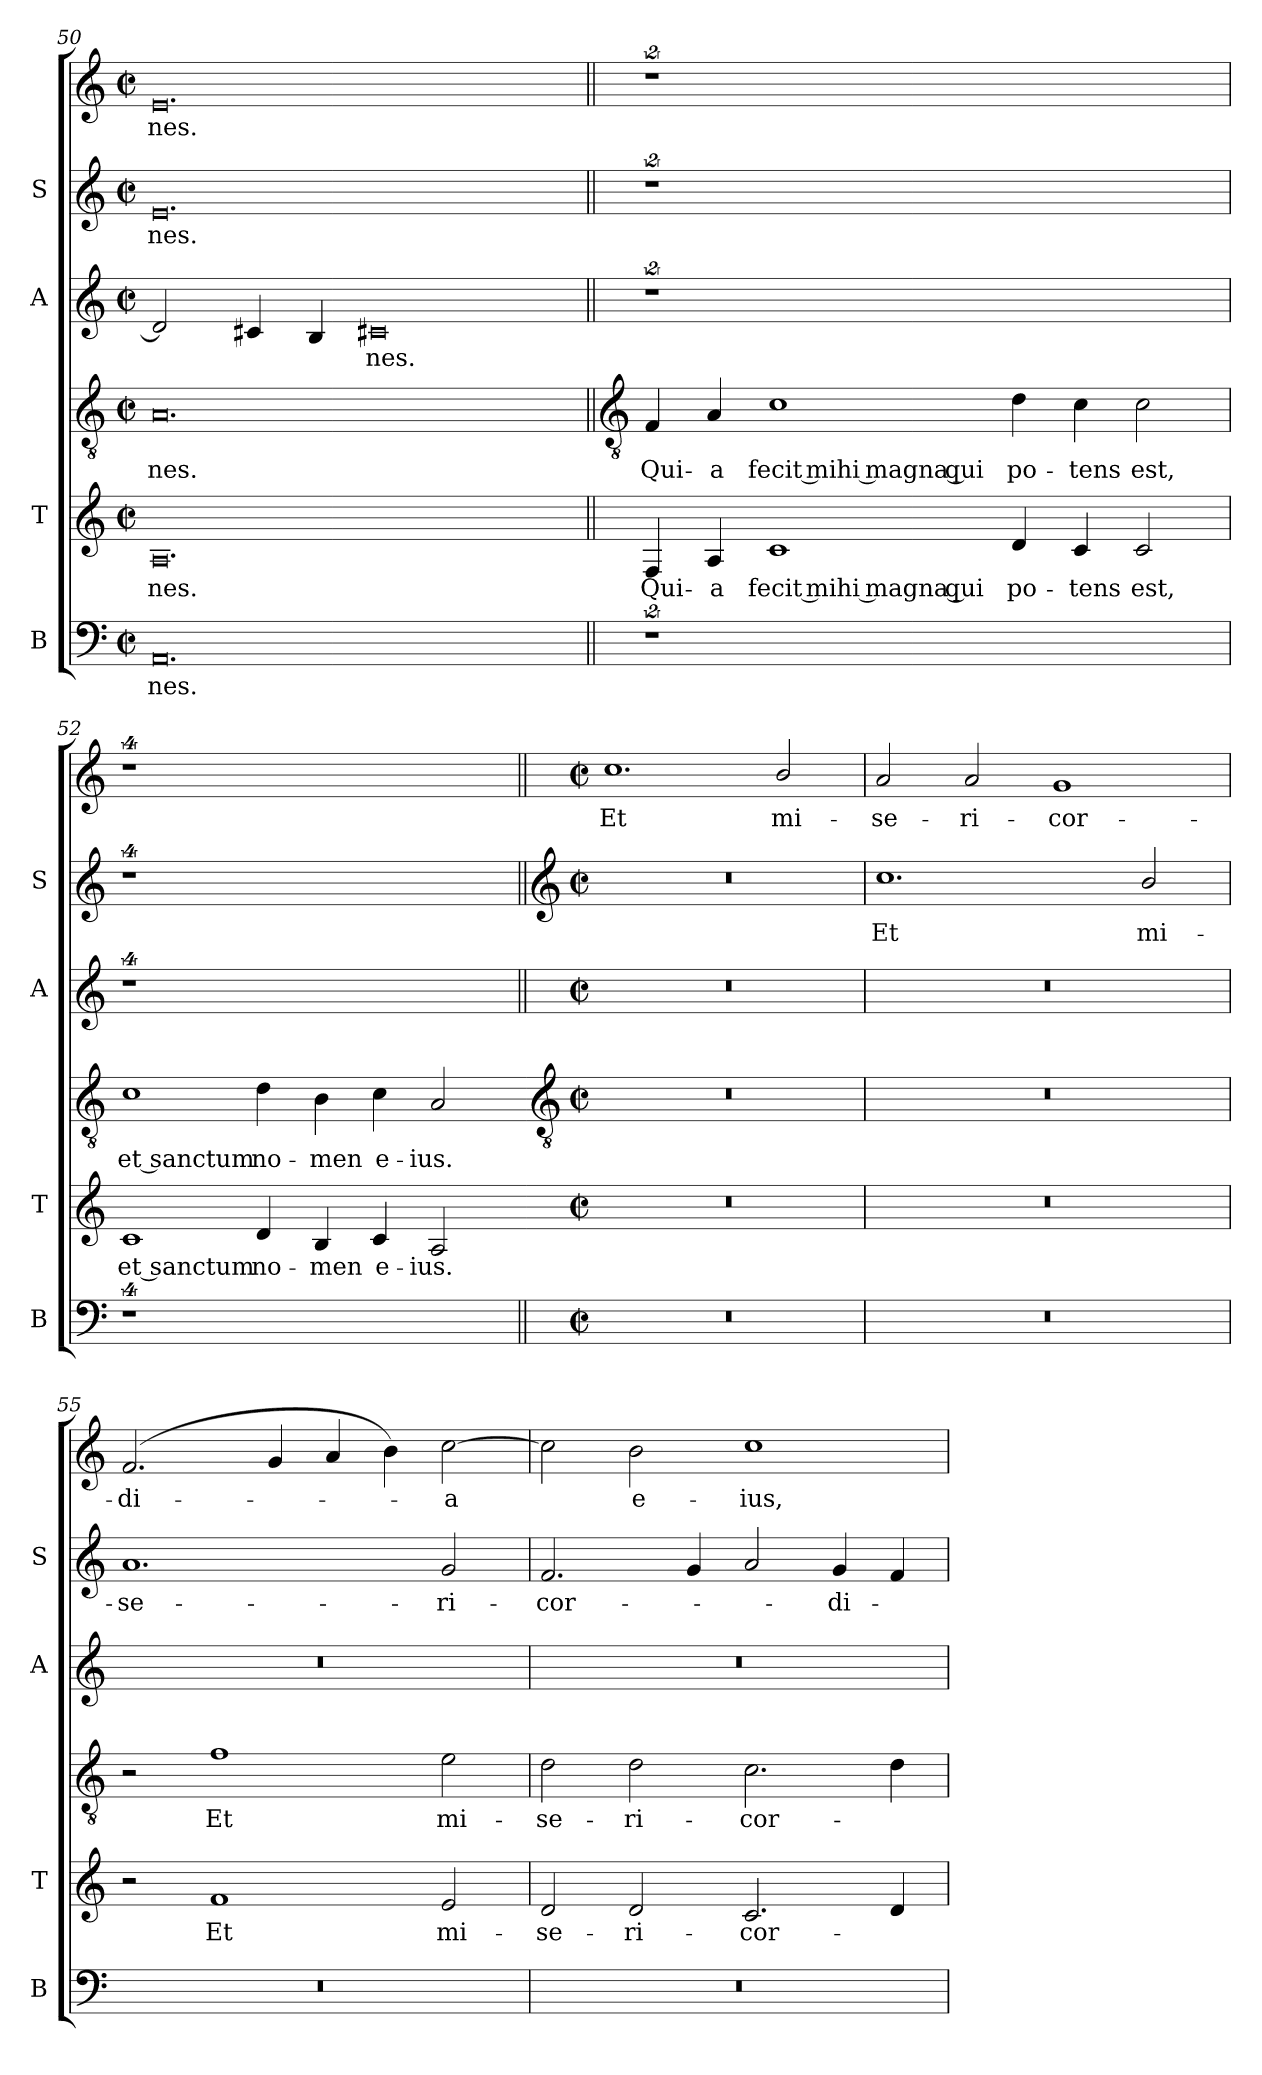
**kern	**text	**kern	**text	**kern	**text	**kern	**text	**kern	**text	**kern	**text
*part4	*part4	*part3	*part3	*part3	*part3	*part2	*part2	*part1	*part1	*part1	*part1
*staff6	*staff6	*staff5	*staff5	*staff4	*staff4	*staff3	*staff3	*staff2	*staff2	*staff1	*staff1
*I"B	*	*I"T	*	*	*	*I"A	*	*I"S	*	*	*
*I'B	*	*I'T	*	*	*	*I'A	*	*I'S	*	*	*
*clefF4	*	*	*	*clefGv2	*	*clefG2	*	*	*	*clefG2	*
*k[]	*	*k[]	*	*k[]	*	*k[]	*	*k[]	*	*k[]	*
*C:	*	*C:	*	*C:	*	*C:	*	*C:	*	*C:	*
*M4/2	*	*M4/2	*	*M4/2	*	*M4/2	*	*M4/2	*	*M4/2	*
*met(c|)	*	*met(c|)	*	*met(c|)	*	*met(c|)	*	*met(c|)	*	*met(c|)	*
=50	=50	=50	=50	=50	=50	=50	=50	=50	=50	=50	=50
!	!LO:LY:b	!	!LO:LY:b	!	!LO:LY:b	!	!	!	!LO:LY:b	!	!LO:LY:b
0.AA	-nes.	0.A	nes.	0.A	nes.	2d]	.	0.e	-nes.	0.e	-nes.
.	.	.	.	.	.	4c#	.	.	.	.	.
.	.	.	.	.	.	4B	.	.	.	.	.
!	!	!	!	!	!	!	!LO:LY:b	!	!	!	!
.	.	.	.	.	.	0c#X	nes.	.	.	.	.
!!LO:LB:g=z
=51||	=51||	=51||	=51||	=51||	=51||	=51||	=51||	=51||	=51||	=51||	=51||
*	*	*	*	*clefGv2	*	*	*	*	*	*	*
!	!	!	!LO:LY:b	!	!LO:LY:b	!	!	!	!	!	!
2%5r	.	4F	Qui-	4F	Qui-	2%5r	.	2%5r	.	2%5r	.
!	!	!	!LO:LY:b	!	!LO:LY:b	!	!	!	!	!	!
.	.	4A	-a	4A	-a	.	.	.	.	.	.
!	!	!	!LO:LY:b	!	!LO:LY:b	!	!	!	!	!	!
.	.	1c	fecit mihi magna qui	1c	fecit mihi magna qui	.	.	.	.	.	.
!	!	!	!LO:LY:b	!	!LO:LY:b	!	!	!	!	!	!
.	.	4d	po-	4d	po-	.	.	.	.	.	.
!	!	!	!LO:LY:b	!	!LO:LY:b	!	!	!	!	!	!
.	.	4c	-tens	4c	-tens	.	.	.	.	.	.
!	!	!	!LO:LY:b	!	!LO:LY:b	!	!	!	!	!	!
.	.	2c	est,	2c	est,	.	.	.	.	.	.
=52	=52	=52	=52	=52	=52	=52	=52	=52	=52	=52	=52
!	!	!	!LO:LY:b	!	!LO:LY:b	!	!	!	!	!	!
4%9r	.	1c	et sanctum	1c	et sanctum	4%9r	.	4%9r	.	4%9r	.
!	!	!	!LO:LY:b	!	!LO:LY:b	!	!	!	!	!	!
.	.	4d	no-	4d	no-	.	.	.	.	.	.
!	!	!	!LO:LY:b	!	!LO:LY:b	!	!	!	!	!	!
.	.	4B	-men	4B	-men	.	.	.	.	.	.
!	!	!	!LO:LY:b	!	!LO:LY:b	!	!	!	!	!	!
.	.	4c	e-	4c	e-	.	.	.	.	.	.
!	!	!	!LO:LY:b	!	!LO:LY:b	!	!	!	!	!	!
.	.	2A	-ius.	2A	-ius.	.	.	.	.	.	.
!!LO:LB:g=z
=53||	=53||	=53-	=53||	=53-	=53||	=53||	=53||	=53||	=53||	=53||	=53||
*	*	*	*	*clefGv2	*	*	*	*clefG2	*	*	*
*	*	*	*	*	*	*	*	*k[]	*	*k[]	*
*	*	*	*	*	*	*	*	*C:	*	*C:	*
*M4/2	*	*M4/2	*	*M4/2	*	*M4/2	*	*M4/2	*	*M4/2	*
*met(c|)	*	*met(c|)	*	*met(c|)	*	*met(c|)	*	*met(c|)	*	*met(c|)	*
!	!	!	!	!	!	!	!	!	!	!	!LO:LY:b
0r	.	0r	.	0r	.	0r	.	0r	.	1.cc	Et
!	!	!	!	!	!	!	!	!	!	!	!LO:LY:b
.	.	.	.	.	.	.	.	.	.	2b/	mi-
=54	=54	=54	=54	=54	=54	=54	=54	=54	=54	=54	=54
!	!	!	!	!	!	!	!	!	!LO:LY:b	!	!LO:LY:b
0r	.	0r	.	0r	.	0r	.	1.cc	-Et	2a	-se-
!	!	!	!	!	!	!	!	!	!	!	!LO:LY:b
.	.	.	.	.	.	.	.	.	.	2a	-ri-
!	!	!	!	!	!	!	!	!	!	!	!LO:LY:b
.	.	.	.	.	.	.	.	.	.	1g	-cor-
!	!	!	!	!	!	!	!	!	!LO:LY:b	!	!
.	.	.	.	.	.	.	.	2b/	mi-	.	.
=55	=55	=55	=55	=55	=55	=55	=55	=55	=55	=55	=55
!	!	!	!	!	!	!	!	!	!LO:LY:b	!	!LO:LY:b
0r	.	2r	.	2r	.	0r	.	1.a	se-	(<2.f	-di-
!	!	!	!LO:LY:b	!	!LO:LY:b	!	!	!	!	!	!
.	.	1f	Et	1f	Et	.	.	.	.	.	.
.	.	.	.	.	.	.	.	.	.	4g	.
.	.	.	.	.	.	.	.	.	.	4a	.
.	.	.	.	.	.	.	.	.	.	4b)	.
!	!	!	!LO:LY:b	!	!LO:LY:b	!	!	!	!LO:LY:b	!	!LO:LY:b
.	.	2e	mi-	2e	mi-	.	.	2g	-ri-	[2cc	a
=56	=56	=56	=56	=56	=56	=56	=56	=56	=56	=56	=56
!	!	!	!LO:LY:b	!	!LO:LY:b	!	!	!	!LO:LY:b	!	!
0r	.	2d	-se-	2d	-se-	0r	.	2.f	cor-	2cc]	.
!	!	!	!LO:LY:b	!	!LO:LY:b	!	!	!	!	!	!LO:LY:b
.	.	2d	-ri-	2d	-ri-	.	.	.	.	2b	-e-
.	.	.	.	.	.	.	.	4g	.	.	.
!	!	!	!LO:LY:b	!	!LO:LY:b	!	!	!	!	!	!LO:LY:b
.	.	2.c	-cor-	2.c	-cor-	.	.	2a	.	1cc	-ius,
!	!	!	!	!	!	!	!	!	!LO:LY:b	!	!
.	.	.	.	.	.	.	.	4g	di-	.	.
.	.	4d	.	4d	.	.	.	4f	.	.	.
=	=	=	=	=	=	=	=	=	=	=	=
*-	*-	*-	*-	*-	*-	*-	*-	*-	*-	*-	*-
